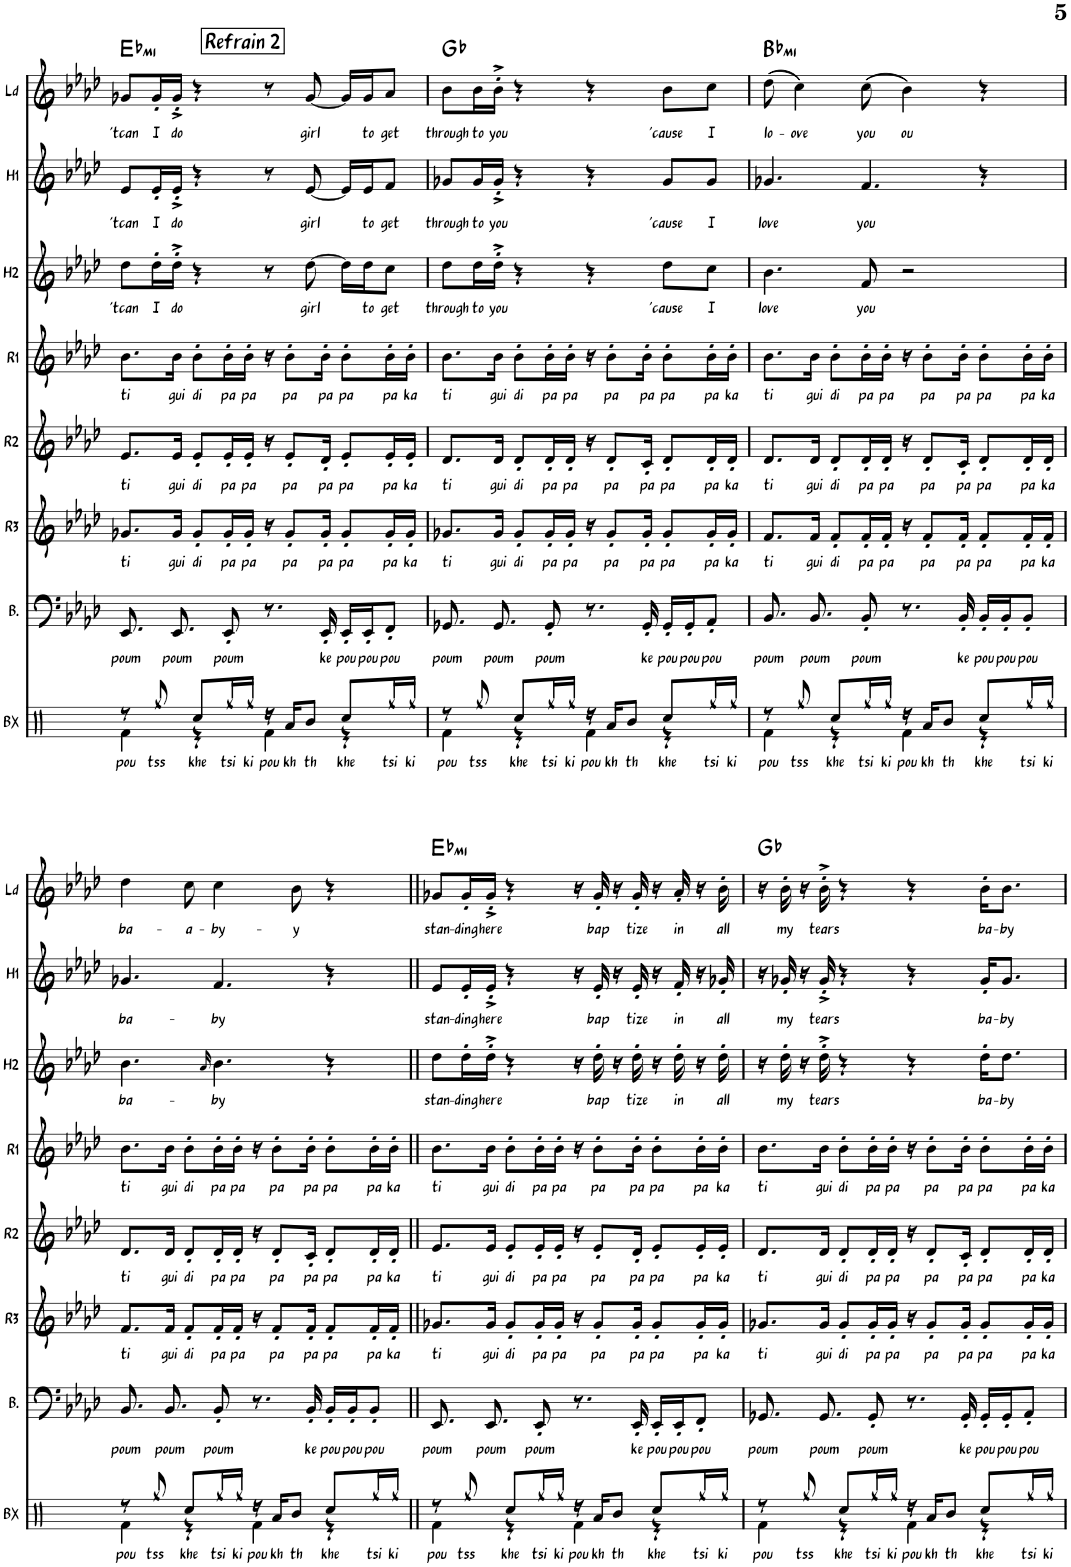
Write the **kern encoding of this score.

**kern	**text	**kern	**text	**kern	**text	**kern	**text	**kern	**text	**kern	**text	**kern	**text	**kern	**text	**harte
*part8	*part8	*part7	*part7	*part6	*part6	*part5	*part5	*part4	*part4	*part3	*part3	*part2	*part2	*part1	*part1	*part1
*staff8	*staff8	*staff7	*staff7	*staff6	*staff6	*staff5	*staff5	*staff4	*staff4	*staff3	*staff3	*staff2	*staff2	*staff1	*staff1	*
*I"Beatbox	*	*I"Basse	*	*I"Rythm 3	*	*I"Rythm 2	*	*I"Rythm 1	*	*I"Harmo 2	*	*I"Harmo 1	*	*I"Lead	*	*
*I'BX	*	*I'B.	*	*I'R3	*	*I'R2	*	*I'R1	*	*I'H2	*	*I'H1	*	*I'Ld	*	*
!!LO:PB:g=z
*clefX	*	*clefF4	*	*clefG2	*	*clefG2	*	*clefG2	*	*clefG2	*	*clefG2	*	*clefG2	*	*
*k[]	*	*k[b-e-a-d-]	*	*k[b-e-a-d-]	*	*k[b-e-a-d-]	*	*k[b-e-a-d-]	*	*k[b-e-a-d-]	*	*k[b-e-a-d-]	*	*k[b-e-a-d-]	*	*
*M4/4	*	*M4/4	*	*M4/4	*	*M4/4	*	*M4/4	*	*M4/4	*	*M4/4	*	*M4/4	*	*
!!LO:REH:place=s1:a:B:rj:fs=14:t=Refrain 2
=33	=33	=33	=33	=33	=33	=33	=33	=33	=33	=33	=33	=33	=33	=33	=33	=33
*^	*	*	*	*	*	*	*	*	*	*	*	*	*	*	*	*
!	!	!LO:LY:b	!	!LO:LY:b	!	!LO:LY:b	!	!LO:LY:b	!	!LO:LY:b	!	!LO:LY:b	!	!LO:LY:b	!	!LO:LY:b	!LO:H:kt=mi
8r	4Rf\	pou	8.EE-/	poum	8.g-X/L	ti	8.e-/L	ti	8.b-\L	ti	8dd-\L	'tcan	8e-/L	'tcan	8g-X/L	'tcan	Eb:min
!	!	!LO:LY:b	!	!	!	!	!	!	!	!	!	!LO:LY:b	!	!LO:LY:b	!	!LO:LY:b	!
8Rgg/	.	tss	.	.	.	.	.	.	.	.	16dd-'\L	I	16e-'/L	I	16g-'/L	I	.
!	!	!	!	!LO:LY:b	!	!LO:LY:b	!	!LO:LY:b	!	!LO:LY:b	!	!LO:LY:b	!	!LO:LY:b	!	!LO:LY:b	!
.	.	.	8.EE-/	poum	16g-/Jk	gui	16e-/Jk	gui	16b-\Jk	gui	16dd-'^\JJ	do	16e-'^/JJ	do	16g-'^/JJ	do	.
!	!	!LO:LY:b	!	!	!	!LO:LY:b	!	!LO:LY:b	!	!LO:LY:b	!	!	!	!	!	!	!
8Rcc/L	4r	khe	.	.	8g-'/L	di	8e-'/L	di	8b-'\L	di	4r	.	4r	.	4r	.	.
!	!	!LO:LY:b	!	!LO:LY:b	!	!LO:LY:b	!	!LO:LY:b	!	!LO:LY:b	!	!	!	!	!	!	!
16Rgg/L	.	tsi	8EE-'/	poum	16g-'/L	pa	16e-'/L	pa	16b-'\L	pa	.	.	.	.	.	.	.
!	!	!LO:LY:b	!	!	!	!LO:LY:b	!	!LO:LY:b	!	!LO:LY:b	!	!	!	!	!	!	!
16Rgg/JJ	.	ki	.	.	16g-'/JJ	pa	16e-'/JJ	pa	16b-'\JJ	pa	.	.	.	.	.	.	.
!	!	!LO:LY:b	!	!	!	!	!	!	!	!	!	!	!	!	!	!	!
16r	4Rf\	pou	8.r	.	16r	.	16r	.	16r	.	8r	.	8r	.	8r	.	.
!	!	!LO:LY:b	!	!	!	!LO:LY:b	!	!LO:LY:b	!	!LO:LY:b	!	!	!	!	!	!	!
16Ra/KL	.	kh	.	.	8g-'/L	pa	8e-'/L	pa	8b-'\L	pa	.	.	.	.	.	.	.
!	!	!LO:LY:b	!	!	!	!	!	!	!	!	!	!LO:LY:b	!	!LO:LY:b	!	!LO:LY:b	!
8R/J	.	th	.	.	.	.	.	.	.	.	[8dd-\	girl	[8e-/	girl	[8g-/	girl	.
!	!	!	!	!LO:LY:b	!	!LO:LY:b	!	!LO:LY:b	!	!LO:LY:b	!	!	!	!	!	!	!
.	.	.	16EE-'/	ke	16g-'/Jk	pa	16d-'/Jk	pa	16b-'\Jk	pa	.	.	.	.	.	.	.
!	!	!LO:LY:b	!	!LO:LY:b	!	!LO:LY:b	!	!LO:LY:b	!	!LO:LY:b	!	!	!	!	!	!	!
8Rcc/L	4r	khe	16EE-'/LL	pou	8g-'/L	pa	8e-'/L	pa	8b-'\L	pa	16dd-\LL]	.	16e-/LL]	.	16g-/LL]	.	.
!	!	!	!	!LO:LY:b	!	!	!	!	!	!	!	!LO:LY:b	!	!LO:LY:b	!	!LO:LY:b	!
.	.	.	16EE-'/J	pou	.	.	.	.	.	.	16dd-\J	to	16e-/J	to	16g-/J	to	.
!	!	!LO:LY:b	!	!LO:LY:b	!	!LO:LY:b	!	!LO:LY:b	!	!LO:LY:b	!	!LO:LY:b	!	!LO:LY:b	!	!LO:LY:b	!
16Rgg/L	.	tsi	8FF'/J	pou	16g-'/L	pa	16e-'/L	pa	16b-'\L	pa	8cc\J	get	8f/J	get	8a-/J	get	.
!	!	!LO:LY:b	!	!	!	!LO:LY:b	!	!LO:LY:b	!	!LO:LY:b	!	!	!	!	!	!	!
16Rgg/JJ	.	ki	.	.	16g-'/JJ	ka	16e-'/JJ	ka	16b-'\JJ	ka	.	.	.	.	.	.	.
=34	=34	=34	=34	=34	=34	=34	=34	=34	=34	=34	=34	=34	=34	=34	=34	=34	=34
!	!	!LO:LY:b	!	!LO:LY:b	!	!LO:LY:b	!	!LO:LY:b	!	!LO:LY:b	!	!LO:LY:b	!	!LO:LY:b	!	!LO:LY:b	!
8r	4Rf\	pou	8.GG-X/	poum	8.g-X/L	ti	8.d-/L	ti	8.b-\L	ti	8dd-\L	through	8g-X/L	through	8b-\L	through	Gb:maj
!	!	!LO:LY:b	!	!	!	!	!	!	!	!	!	!LO:LY:b	!	!LO:LY:b	!	!LO:LY:b	!
8Rgg/	.	tss	.	.	.	.	.	.	.	.	16dd-\L	to	16g-/L	to	16b-\L	to	.
!	!	!	!	!LO:LY:b	!	!LO:LY:b	!	!LO:LY:b	!	!LO:LY:b	!	!LO:LY:b	!	!LO:LY:b	!	!LO:LY:b	!
.	.	.	8.GG-/	poum	16g-/Jk	gui	16d-/Jk	gui	16b-\Jk	gui	16dd-'^\JJ	you	16g-'^/JJ	you	16b-'^\JJ	you	.
!	!	!LO:LY:b	!	!	!	!LO:LY:b	!	!LO:LY:b	!	!LO:LY:b	!	!	!	!	!	!	!
8Rcc/L	4r	khe	.	.	8g-'/L	di	8d-'/L	di	8b-'\L	di	4r	.	4r	.	4r	.	.
!	!	!LO:LY:b	!	!LO:LY:b	!	!LO:LY:b	!	!LO:LY:b	!	!LO:LY:b	!	!	!	!	!	!	!
16Rgg/L	.	tsi	8GG-'/	poum	16g-'/L	pa	16d-'/L	pa	16b-'\L	pa	.	.	.	.	.	.	.
!	!	!LO:LY:b	!	!	!	!LO:LY:b	!	!LO:LY:b	!	!LO:LY:b	!	!	!	!	!	!	!
16Rgg/JJ	.	ki	.	.	16g-'/JJ	pa	16d-'/JJ	pa	16b-'\JJ	pa	.	.	.	.	.	.	.
!	!	!LO:LY:b	!	!	!	!	!	!	!	!	!	!	!	!	!	!	!
16r	4Rf\	pou	8.r	.	16r	.	16r	.	16r	.	4r	.	4r	.	4r	.	.
!	!	!LO:LY:b	!	!	!	!LO:LY:b	!	!LO:LY:b	!	!LO:LY:b	!	!	!	!	!	!	!
16Ra/KL	.	kh	.	.	8g-'/L	pa	8d-'/L	pa	8b-'\L	pa	.	.	.	.	.	.	.
!	!	!LO:LY:b	!	!	!	!	!	!	!	!	!	!	!	!	!	!	!
8R/J	.	th	.	.	.	.	.	.	.	.	.	.	.	.	.	.	.
!	!	!	!	!LO:LY:b	!	!LO:LY:b	!	!LO:LY:b	!	!LO:LY:b	!	!	!	!	!	!	!
.	.	.	16GG-'/	ke	16g-'/Jk	pa	16c'/Jk	pa	16b-'\Jk	pa	.	.	.	.	.	.	.
!	!	!LO:LY:b	!	!LO:LY:b	!	!LO:LY:b	!	!LO:LY:b	!	!LO:LY:b	!	!LO:LY:b	!	!LO:LY:b	!	!LO:LY:b	!
8Rcc/L	4r	khe	16GG-'/LL	pou	8g-'/L	pa	8d-'/L	pa	8b-'\L	pa	8dd-\L	'cause	8g-/L	'cause	8b-\L	'cause	.
!	!	!	!	!LO:LY:b	!	!	!	!	!	!	!	!	!	!	!	!	!
.	.	.	16GG-'/J	pou	.	.	.	.	.	.	.	.	.	.	.	.	.
!	!	!LO:LY:b	!	!LO:LY:b	!	!LO:LY:b	!	!LO:LY:b	!	!LO:LY:b	!	!LO:LY:b	!	!LO:LY:b	!	!LO:LY:b	!
16Rgg/L	.	tsi	8AA-'/J	pou	16g-'/L	pa	16d-'/L	pa	16b-'\L	pa	8cc\J	I	8g-/J	I	8cc\J	I	.
!	!	!LO:LY:b	!	!	!	!LO:LY:b	!	!LO:LY:b	!	!LO:LY:b	!	!	!	!	!	!	!
16Rgg/JJ	.	ki	.	.	16g-'/JJ	ka	16d-'/JJ	ka	16b-'\JJ	ka	.	.	.	.	.	.	.
=35	=35	=35	=35	=35	=35	=35	=35	=35	=35	=35	=35	=35	=35	=35	=35	=35	=35
!	!	!LO:LY:b	!	!LO:LY:b	!	!LO:LY:b	!	!LO:LY:b	!	!LO:LY:b	!	!LO:LY:b	!	!LO:LY:b	!	!LO:LY:b	!LO:H:kt=mi
8r	4Rf\	pou	8.BB-/	poum	8.f/L	ti	8.d-/L	ti	8.b-\L	ti	4.b-\	love	4.g-X/	love	(8dd-\	lo-	Bb:min
!	!	!LO:LY:b	!	!	!	!	!	!	!	!	!	!	!	!	!	!LO:LY:b	!
8Rgg/	.	tss	.	.	.	.	.	.	.	.	.	.	.	.	4cc\)	-ove	.
!	!	!	!	!LO:LY:b	!	!LO:LY:b	!	!LO:LY:b	!	!LO:LY:b	!	!	!	!	!	!	!
.	.	.	8.BB-/	poum	16f/Jk	gui	16d-/Jk	gui	16b-\Jk	gui	.	.	.	.	.	.	.
!	!	!LO:LY:b	!	!	!	!LO:LY:b	!	!LO:LY:b	!	!LO:LY:b	!	!	!	!	!	!	!
8Rcc/L	4r	khe	.	.	8f'/L	di	8d-'/L	di	8b-'\L	di	.	.	.	.	.	.	.
!	!	!LO:LY:b	!	!LO:LY:b	!	!LO:LY:b	!	!LO:LY:b	!	!LO:LY:b	!	!LO:LY:b	!	!LO:LY:b	!	!LO:LY:b	!
16Rgg/L	.	tsi	8BB-'/	poum	16f'/L	pa	16d-'/L	pa	16b-'\L	pa	8f/	you	4.f/	you	(8cc\	you	.
!	!	!LO:LY:b	!	!	!	!LO:LY:b	!	!LO:LY:b	!	!LO:LY:b	!	!	!	!	!	!	!
16Rgg/JJ	.	ki	.	.	16f'/JJ	pa	16d-'/JJ	pa	16b-'\JJ	pa	.	.	.	.	.	.	.
!	!	!LO:LY:b	!	!	!	!	!	!	!	!	!	!	!	!	!	!LO:LY:b	!
16r	4Rf\	pou	8.r	.	16r	.	16r	.	16r	.	2r	.	.	.	4b-\)	ou	.
!	!	!LO:LY:b	!	!	!	!LO:LY:b	!	!LO:LY:b	!	!LO:LY:b	!	!	!	!	!	!	!
16Ra/KL	.	kh	.	.	8f'/L	pa	8d-'/L	pa	8b-'\L	pa	.	.	.	.	.	.	.
!	!	!LO:LY:b	!	!	!	!	!	!	!	!	!	!	!	!	!	!	!
8R/J	.	th	.	.	.	.	.	.	.	.	.	.	.	.	.	.	.
!	!	!	!	!LO:LY:b	!	!LO:LY:b	!	!LO:LY:b	!	!LO:LY:b	!	!	!	!	!	!	!
.	.	.	16BB-'/	ke	16f'/Jk	pa	16c'/Jk	pa	16b-'\Jk	pa	.	.	.	.	.	.	.
!	!	!LO:LY:b	!	!LO:LY:b	!	!LO:LY:b	!	!LO:LY:b	!	!LO:LY:b	!	!	!	!	!	!	!
8Rcc/L	4r	khe	16BB-'/LL	pou	8f'/L	pa	8d-'/L	pa	8b-'\L	pa	.	.	4r	.	4r	.	.
!	!	!	!	!LO:LY:b	!	!	!	!	!	!	!	!	!	!	!	!	!
.	.	.	16BB-'/J	pou	.	.	.	.	.	.	.	.	.	.	.	.	.
!	!	!LO:LY:b	!	!LO:LY:b	!	!LO:LY:b	!	!LO:LY:b	!	!LO:LY:b	!	!	!	!	!	!	!
16Rgg/L	.	tsi	8BB-'/J	pou	16f'/L	pa	16d-'/L	pa	16b-'\L	pa	.	.	.	.	.	.	.
!	!	!LO:LY:b	!	!	!	!LO:LY:b	!	!LO:LY:b	!	!LO:LY:b	!	!	!	!	!	!	!
16Rgg/JJ	.	ki	.	.	16f'/JJ	ka	16d-'/JJ	ka	16b-'\JJ	ka	.	.	.	.	.	.	.
!!LO:LB:g=z
=36	=36	=36	=36	=36	=36	=36	=36	=36	=36	=36	=36	=36	=36	=36	=36	=36	=36
!	!	!LO:LY:b	!	!LO:LY:b	!	!LO:LY:b	!	!LO:LY:b	!	!LO:LY:b	!	!LO:LY:b	!	!LO:LY:b	!	!LO:LY:b	!
8r	4Rf\	pou	8.BB-/	poum	8.f/L	ti	8.d-/L	ti	8.b-\L	ti	4.b-\	ba-	4.g-X/	ba-	4dd-\	ba-	.
!	!	!LO:LY:b	!	!	!	!	!	!	!	!	!	!	!	!	!	!	!
8Rgg/	.	tss	.	.	.	.	.	.	.	.	.	.	.	.	.	.	.
!	!	!	!	!LO:LY:b	!	!LO:LY:b	!	!LO:LY:b	!	!LO:LY:b	!	!	!	!	!	!	!
.	.	.	8.BB-/	poum	16f/Jk	gui	16d-/Jk	gui	16b-\Jk	gui	.	.	.	.	.	.	.
!	!	!LO:LY:b	!	!	!	!LO:LY:b	!	!LO:LY:b	!	!LO:LY:b	!	!	!	!	!	!LO:LY:b	!
8Rcc/L	4r	khe	.	.	8f'/L	di	8d-'/L	di	8b-'\L	di	.	.	.	.	8cc\	-a-	.
.	.	.	.	.	.	.	.	.	.	.	16qa-/	.	.	.	.	.	.
!	!	!LO:LY:b	!	!LO:LY:b	!	!LO:LY:b	!	!LO:LY:b	!	!LO:LY:b	!	!LO:LY:b	!	!LO:LY:b	!	!LO:LY:b	!
16Rgg/L	.	tsi	8BB-'/	poum	16f'/L	pa	16d-'/L	pa	16b-'\L	pa	4.b-\	-by	4.f/	-by	4cc\	-by-	.
!	!	!LO:LY:b	!	!	!	!LO:LY:b	!	!LO:LY:b	!	!LO:LY:b	!	!	!	!	!	!	!
16Rgg/JJ	.	ki	.	.	16f'/JJ	pa	16d-'/JJ	pa	16b-'\JJ	pa	.	.	.	.	.	.	.
!	!	!LO:LY:b	!	!	!	!	!	!	!	!	!	!	!	!	!	!	!
16r	4Rf\	pou	8.r	.	16r	.	16r	.	16r	.	.	.	.	.	.	.	.
!	!	!LO:LY:b	!	!	!	!LO:LY:b	!	!LO:LY:b	!	!LO:LY:b	!	!	!	!	!	!	!
16Ra/KL	.	kh	.	.	8f'/L	pa	8d-'/L	pa	8b-'\L	pa	.	.	.	.	.	.	.
!	!	!LO:LY:b	!	!	!	!	!	!	!	!	!	!	!	!	!	!LO:LY:b	!
8R/J	.	th	.	.	.	.	.	.	.	.	.	.	.	.	8b-\	-y	.
!	!	!	!	!LO:LY:b	!	!LO:LY:b	!	!LO:LY:b	!	!LO:LY:b	!	!	!	!	!	!	!
.	.	.	16BB-'/	ke	16f'/Jk	pa	16c'/Jk	pa	16b-'\Jk	pa	.	.	.	.	.	.	.
!	!	!LO:LY:b	!	!LO:LY:b	!	!LO:LY:b	!	!LO:LY:b	!	!LO:LY:b	!	!	!	!	!	!	!
8Rcc/L	4r	khe	16BB-'/LL	pou	8f'/L	pa	8d-'/L	pa	8b-'\L	pa	4r	.	4r	.	4r	.	.
!	!	!	!	!LO:LY:b	!	!	!	!	!	!	!	!	!	!	!	!	!
.	.	.	16BB-'/J	pou	.	.	.	.	.	.	.	.	.	.	.	.	.
!	!	!LO:LY:b	!	!LO:LY:b	!	!LO:LY:b	!	!LO:LY:b	!	!LO:LY:b	!	!	!	!	!	!	!
16Rgg/L	.	tsi	8BB-'/J	pou	16f'/L	pa	16d-'/L	pa	16b-'\L	pa	.	.	.	.	.	.	.
!	!	!LO:LY:b	!	!	!	!LO:LY:b	!	!LO:LY:b	!	!LO:LY:b	!	!	!	!	!	!	!
16Rgg/JJ	.	ki	.	.	16f'/JJ	ka	16d-'/JJ	ka	16b-'\JJ	ka	.	.	.	.	.	.	.
=37||	=37||	=37||	=37||	=37||	=37||	=37||	=37||	=37||	=37||	=37||	=37||	=37||	=37||	=37||	=37||	=37||	=37||
!	!	!LO:LY:b	!	!LO:LY:b	!	!LO:LY:b	!	!LO:LY:b	!	!LO:LY:b	!	!LO:LY:b	!	!LO:LY:b	!	!LO:LY:b	!LO:H:kt=mi
8r	4Rf\	pou	8.EE-/	poum	8.g-X/L	ti	8.e-/L	ti	8.b-\L	ti	8dd-\L	stan-	8e-/L	stan-	8g-X/L	stan-	Eb:min
!	!	!LO:LY:b	!	!	!	!	!	!	!	!	!	!LO:LY:b	!	!LO:LY:b	!	!LO:LY:b	!
8Rgg/	.	tss	.	.	.	.	.	.	.	.	16dd-'\L	-ding	16e-'/L	-ding	16g-'/L	-ding	.
!	!	!	!	!LO:LY:b	!	!LO:LY:b	!	!LO:LY:b	!	!LO:LY:b	!	!LO:LY:b	!	!LO:LY:b	!	!LO:LY:b	!
.	.	.	8.EE-/	poum	16g-/Jk	gui	16e-/Jk	gui	16b-\Jk	gui	16dd-'^\JJ	here	16e-'^/JJ	here	16g-'^/JJ	here	.
!	!	!LO:LY:b	!	!	!	!LO:LY:b	!	!LO:LY:b	!	!LO:LY:b	!	!	!	!	!	!	!
8Rcc/L	4r	khe	.	.	8g-'/L	di	8e-'/L	di	8b-'\L	di	4r	.	4r	.	4r	.	.
!	!	!LO:LY:b	!	!LO:LY:b	!	!LO:LY:b	!	!LO:LY:b	!	!LO:LY:b	!	!	!	!	!	!	!
16Rgg/L	.	tsi	8EE-'/	poum	16g-'/L	pa	16e-'/L	pa	16b-'\L	pa	.	.	.	.	.	.	.
!	!	!LO:LY:b	!	!	!	!LO:LY:b	!	!LO:LY:b	!	!LO:LY:b	!	!	!	!	!	!	!
16Rgg/JJ	.	ki	.	.	16g-'/JJ	pa	16e-'/JJ	pa	16b-'\JJ	pa	.	.	.	.	.	.	.
!	!	!LO:LY:b	!	!	!	!	!	!	!	!	!	!	!	!	!	!	!
16r	4Rf\	pou	8.r	.	16r	.	16r	.	16r	.	16r	.	16r	.	16r	.	.
!	!	!LO:LY:b	!	!	!	!LO:LY:b	!	!LO:LY:b	!	!LO:LY:b	!	!LO:LY:b	!	!LO:LY:b	!	!LO:LY:b	!
16Ra/KL	.	kh	.	.	8g-'/L	pa	8e-'/L	pa	8b-'\L	pa	16dd-'\	bap	16e-'/	bap	16g-'/	bap	.
!	!	!LO:LY:b	!	!	!	!	!	!	!	!	!	!	!	!	!	!	!
8R/J	.	th	.	.	.	.	.	.	.	.	16r	.	16r	.	16r	.	.
!	!	!	!	!LO:LY:b	!	!LO:LY:b	!	!LO:LY:b	!	!LO:LY:b	!	!LO:LY:b	!	!LO:LY:b	!	!LO:LY:b	!
.	.	.	16EE-'/	ke	16g-'/Jk	pa	16d-'/Jk	pa	16b-'\Jk	pa	16dd-'\	tize	16e-'/	tize	16g-'/	tize	.
!	!	!LO:LY:b	!	!LO:LY:b	!	!LO:LY:b	!	!LO:LY:b	!	!LO:LY:b	!	!	!	!	!	!	!
8Rcc/L	4r	khe	16EE-'/LL	pou	8g-'/L	pa	8e-'/L	pa	8b-'\L	pa	16r	.	16r	.	16r	.	.
!	!	!	!	!LO:LY:b	!	!	!	!	!	!	!	!LO:LY:b	!	!LO:LY:b	!	!LO:LY:b	!
.	.	.	16EE-'/J	pou	.	.	.	.	.	.	16dd-'\	in	16f'/	in	16a-'/	in	.
!	!	!LO:LY:b	!	!LO:LY:b	!	!LO:LY:b	!	!LO:LY:b	!	!LO:LY:b	!	!	!	!	!	!	!
16Rgg/L	.	tsi	8FF'/J	pou	16g-'/L	pa	16e-'/L	pa	16b-'\L	pa	16r	.	16r	.	16r	.	.
!	!	!LO:LY:b	!	!	!	!LO:LY:b	!	!LO:LY:b	!	!LO:LY:b	!	!LO:LY:b	!	!LO:LY:b	!	!LO:LY:b	!
16Rgg/JJ	.	ki	.	.	16g-'/JJ	ka	16e-'/JJ	ka	16b-'\JJ	ka	16dd-'\	all	16g-X'/	all	16b-'\	all	.
=38	=38	=38	=38	=38	=38	=38	=38	=38	=38	=38	=38	=38	=38	=38	=38	=38	=38
!	!	!LO:LY:b	!	!LO:LY:b	!	!LO:LY:b	!	!LO:LY:b	!	!LO:LY:b	!	!	!	!	!	!	!
8r	4Rf\	pou	8.GG-X/	poum	8.g-X/L	ti	8.d-/L	ti	8.b-\L	ti	16r	.	16r	.	16r	.	Gb:maj
!	!	!	!	!	!	!	!	!	!	!	!	!LO:LY:b	!	!LO:LY:b	!	!LO:LY:b	!
.	.	.	.	.	.	.	.	.	.	.	16dd-'\	my	16g-X'/	my	16b-'\	my	.
!	!	!LO:LY:b	!	!	!	!	!	!	!	!	!	!	!	!	!	!	!
8Rgg/	.	tss	.	.	.	.	.	.	.	.	16r	.	16r	.	16r	.	.
!	!	!	!	!LO:LY:b	!	!LO:LY:b	!	!LO:LY:b	!	!LO:LY:b	!	!LO:LY:b	!	!LO:LY:b	!	!LO:LY:b	!
.	.	.	8.GG-/	poum	16g-/Jk	gui	16d-/Jk	gui	16b-\Jk	gui	16dd-'^\	tears	16g-'^/	tears	16b-'^\	tears	.
!	!	!LO:LY:b	!	!	!	!LO:LY:b	!	!LO:LY:b	!	!LO:LY:b	!	!	!	!	!	!	!
8Rcc/L	4r	khe	.	.	8g-'/L	di	8d-'/L	di	8b-'\L	di	4r	.	4r	.	4r	.	.
!	!	!LO:LY:b	!	!LO:LY:b	!	!LO:LY:b	!	!LO:LY:b	!	!LO:LY:b	!	!	!	!	!	!	!
16Rgg/L	.	tsi	8GG-'/	poum	16g-'/L	pa	16d-'/L	pa	16b-'\L	pa	.	.	.	.	.	.	.
!	!	!LO:LY:b	!	!	!	!LO:LY:b	!	!LO:LY:b	!	!LO:LY:b	!	!	!	!	!	!	!
16Rgg/JJ	.	ki	.	.	16g-'/JJ	pa	16d-'/JJ	pa	16b-'\JJ	pa	.	.	.	.	.	.	.
!	!	!LO:LY:b	!	!	!	!	!	!	!	!	!	!	!	!	!	!	!
16r	4Rf\	pou	8.r	.	16r	.	16r	.	16r	.	4r	.	4r	.	4r	.	.
!	!	!LO:LY:b	!	!	!	!LO:LY:b	!	!LO:LY:b	!	!LO:LY:b	!	!	!	!	!	!	!
16Ra/KL	.	kh	.	.	8g-'/L	pa	8d-'/L	pa	8b-'\L	pa	.	.	.	.	.	.	.
!	!	!LO:LY:b	!	!	!	!	!	!	!	!	!	!	!	!	!	!	!
8R/J	.	th	.	.	.	.	.	.	.	.	.	.	.	.	.	.	.
!	!	!	!	!LO:LY:b	!	!LO:LY:b	!	!LO:LY:b	!	!LO:LY:b	!	!	!	!	!	!	!
.	.	.	16GG-'/	ke	16g-'/Jk	pa	16c'/Jk	pa	16b-'\Jk	pa	.	.	.	.	.	.	.
!	!	!LO:LY:b	!	!LO:LY:b	!	!LO:LY:b	!	!LO:LY:b	!	!LO:LY:b	!	!LO:LY:b	!	!LO:LY:b	!	!LO:LY:b	!
8Rcc/L	4r	khe	16GG-'/LL	pou	8g-'/L	pa	8d-'/L	pa	8b-'\L	pa	16dd-'\KL	ba-	16g-'/KL	ba-	16b-'\KL	ba-	.
!	!	!	!	!LO:LY:b	!	!	!	!	!	!	!	!LO:LY:b	!	!LO:LY:b	!	!LO:LY:b	!
.	.	.	16GG-'/J	pou	.	.	.	.	.	.	8.dd-\J	-by	8.g-/J	-by	8.b-\J	-by	.
!	!	!LO:LY:b	!	!LO:LY:b	!	!LO:LY:b	!	!LO:LY:b	!	!LO:LY:b	!	!	!	!	!	!	!
16Rgg/L	.	tsi	8AA-'/J	pou	16g-'/L	pa	16d-'/L	pa	16b-'\L	pa	.	.	.	.	.	.	.
!	!	!LO:LY:b	!	!	!	!LO:LY:b	!	!LO:LY:b	!	!LO:LY:b	!	!	!	!	!	!	!
16Rgg/JJ	.	ki	.	.	16g-'/JJ	ka	16d-'/JJ	ka	16b-'\JJ	ka	.	.	.	.	.	.	.
*v	*v	*	*	*	*	*	*	*	*	*	*	*	*	*	*	*	*
=	=	=	=	=	=	=	=	=	=	=	=	=	=	=	=	=
*-	*-	*-	*-	*-	*-	*-	*-	*-	*-	*-	*-	*-	*-	*-	*-	*-
